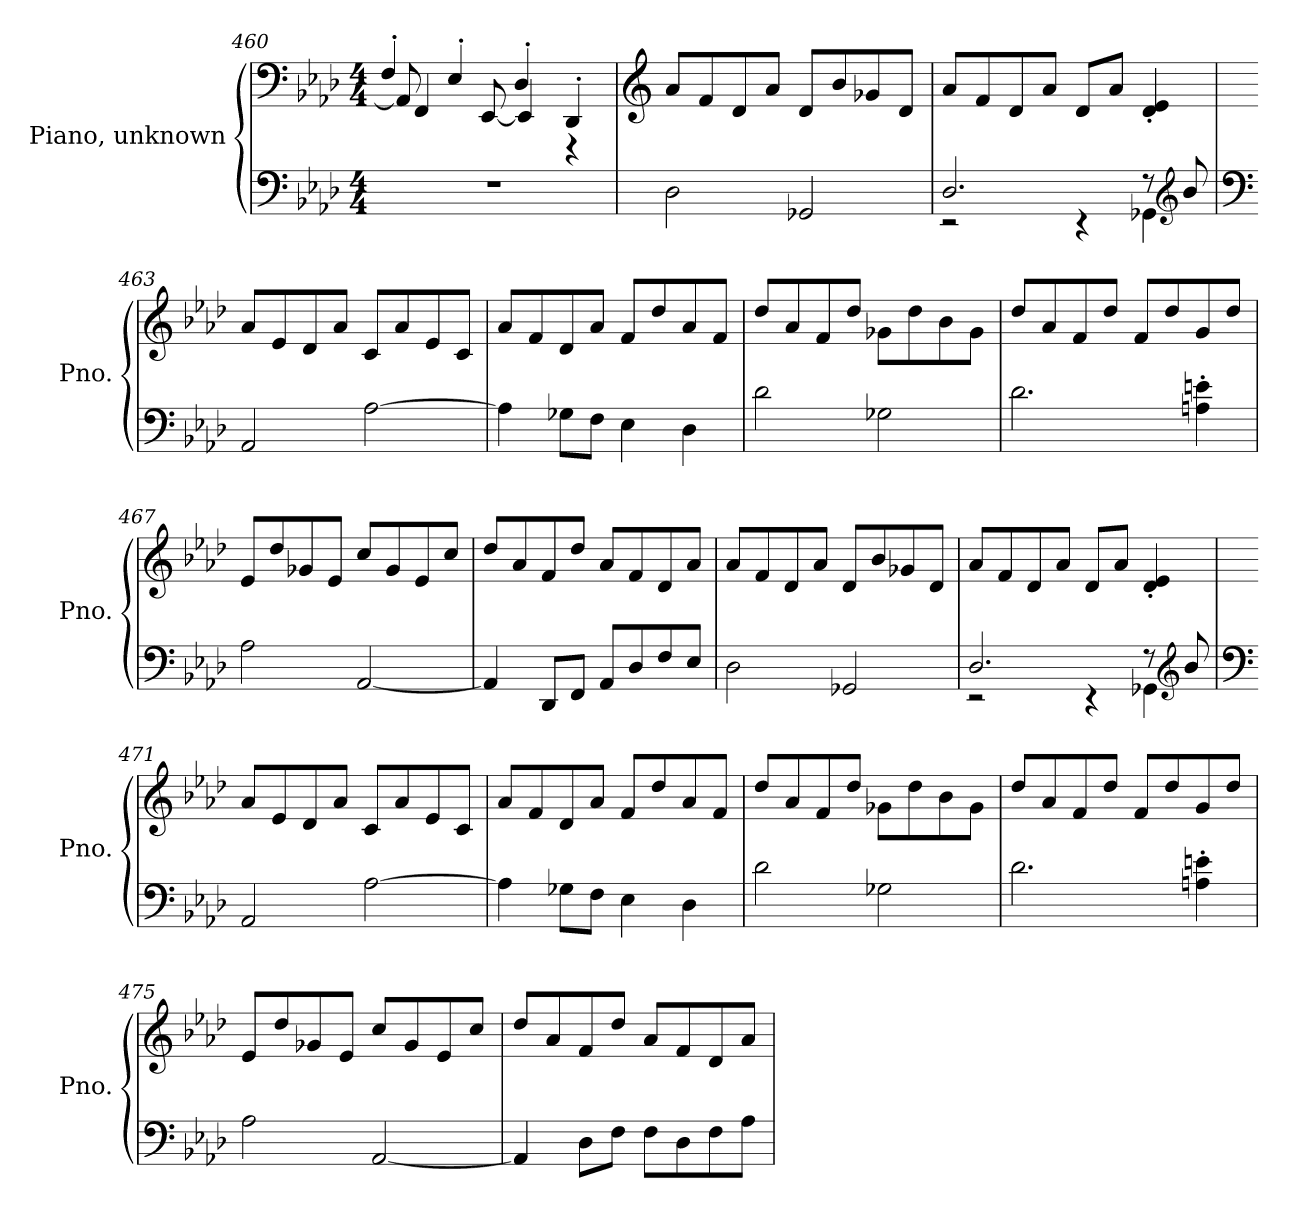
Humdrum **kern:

**kern	**kern
*part1	*part1
*staff2	*staff1
*I"Piano, unknown	*
*I'Pno.	*
*clefF4	*clefF4
*k[b-e-a-d-]	*k[b-e-a-d-]
*M4/4	*M4/4
=460	=460
*	*^
1r	4F'/	8AA-/]
.	.	4FF/
.	4E-'/	.
.	.	[8EE-/
.	4D-'/	4EE-/]
.	4DD-'/	4r
*	*v	*v
=461	=461
*	*clefG2
2D-\	8a-/L
.	8f/
.	8d-/
.	8a-/J
2GG-X/	8d-/L
.	8b-/
.	8g-X/
.	8d-/J
!!LO:PB:g=z
=462	=462
*^	*
2.D-/	2r	8a-/L
.	.	8f/
.	.	8d-/
.	.	8a-/J
.	4r	8d-/L
.	.	8a-/J
8r	4GG-X\	4d-/' 4e-/'
*clefG2	*	*
8b-/	.	.
*v	*v	*
=463	=463
*clefF4	*
2AA-/	8a-/L
.	8e-/
.	8d-/
.	8a-/J
[2A-\	8c/L
.	8a-/
.	8e-/
.	8c/J
=464	=464
4A-\]	8a-/L
.	8f/
8G-X\L	8d-/
8F\J	8a-/J
4E-\	8f/L
.	8dd-/
4D-\	8a-/
.	8f/J
=465	=465
2d-\	8dd-/L
.	8a-/
.	8f/
.	8dd-/J
2G-X\	8g-X\L
.	8dd-\
.	8b-\
.	8g-\J
!!LO:LB:g=z
=466	=466
2.d-\	8dd-/L
.	8a-/
.	8f/
.	8dd-/J
.	8f/L
.	8dd-/
4An\' 4en\'	8g/
.	8dd-/J
=467	=467
2A-\	8e-/L
.	8dd-/
.	8g-X/
.	8e-/J
[2AA-/	8cc/L
.	8g-/
.	8e-/
.	8cc/J
=468	=468
4AA-/]	8dd-/L
.	8a-/
8DD-/L	8f/
8FF/J	8dd-/J
8AA-/L	8a-/L
8D-/	8f/
8F/	8d-/
8E-/J	8a-/J
=469	=469
2D-\	8a-/L
.	8f/
.	8d-/
.	8a-/J
2GG-X/	8d-/L
.	8b-/
.	8g-X/
.	8d-/J
!!LO:LB:g=z
=470	=470
*^	*
2.D-/	2r	8a-/L
.	.	8f/
.	.	8d-/
.	.	8a-/J
.	4r	8d-/L
.	.	8a-/J
8r	4GG-X\	4d-/' 4e-/'
*clefG2	*	*
8b-/	.	.
*v	*v	*
=471	=471
*clefF4	*
2AA-/	8a-/L
.	8e-/
.	8d-/
.	8a-/J
[2A-\	8c/L
.	8a-/
.	8e-/
.	8c/J
=472	=472
4A-\]	8a-/L
.	8f/
8G-X\L	8d-/
8F\J	8a-/J
4E-\	8f/L
.	8dd-/
4D-\	8a-/
.	8f/J
=473	=473
2d-\	8dd-/L
.	8a-/
.	8f/
.	8dd-/J
2G-X\	8g-X\L
.	8dd-\
.	8b-\
.	8g-\J
!!LO:LB:g=z
=474	=474
2.d-\	8dd-/L
.	8a-/
.	8f/
.	8dd-/J
.	8f/L
.	8dd-/
4An\' 4en\'	8g/
.	8dd-/J
=475	=475
2A-\	8e-/L
.	8dd-/
.	8g-X/
.	8e-/J
[2AA-/	8cc/L
.	8g-/
.	8e-/
.	8cc/J
=476	=476
4AA-/]	8dd-/L
.	8a-/
8D-\L	8f/
8F\J	8dd-/J
8F\L	8a-/L
8D-\	8f/
8F\	8d-/
8A-\J	8a-/J
=	=
*-	*-
